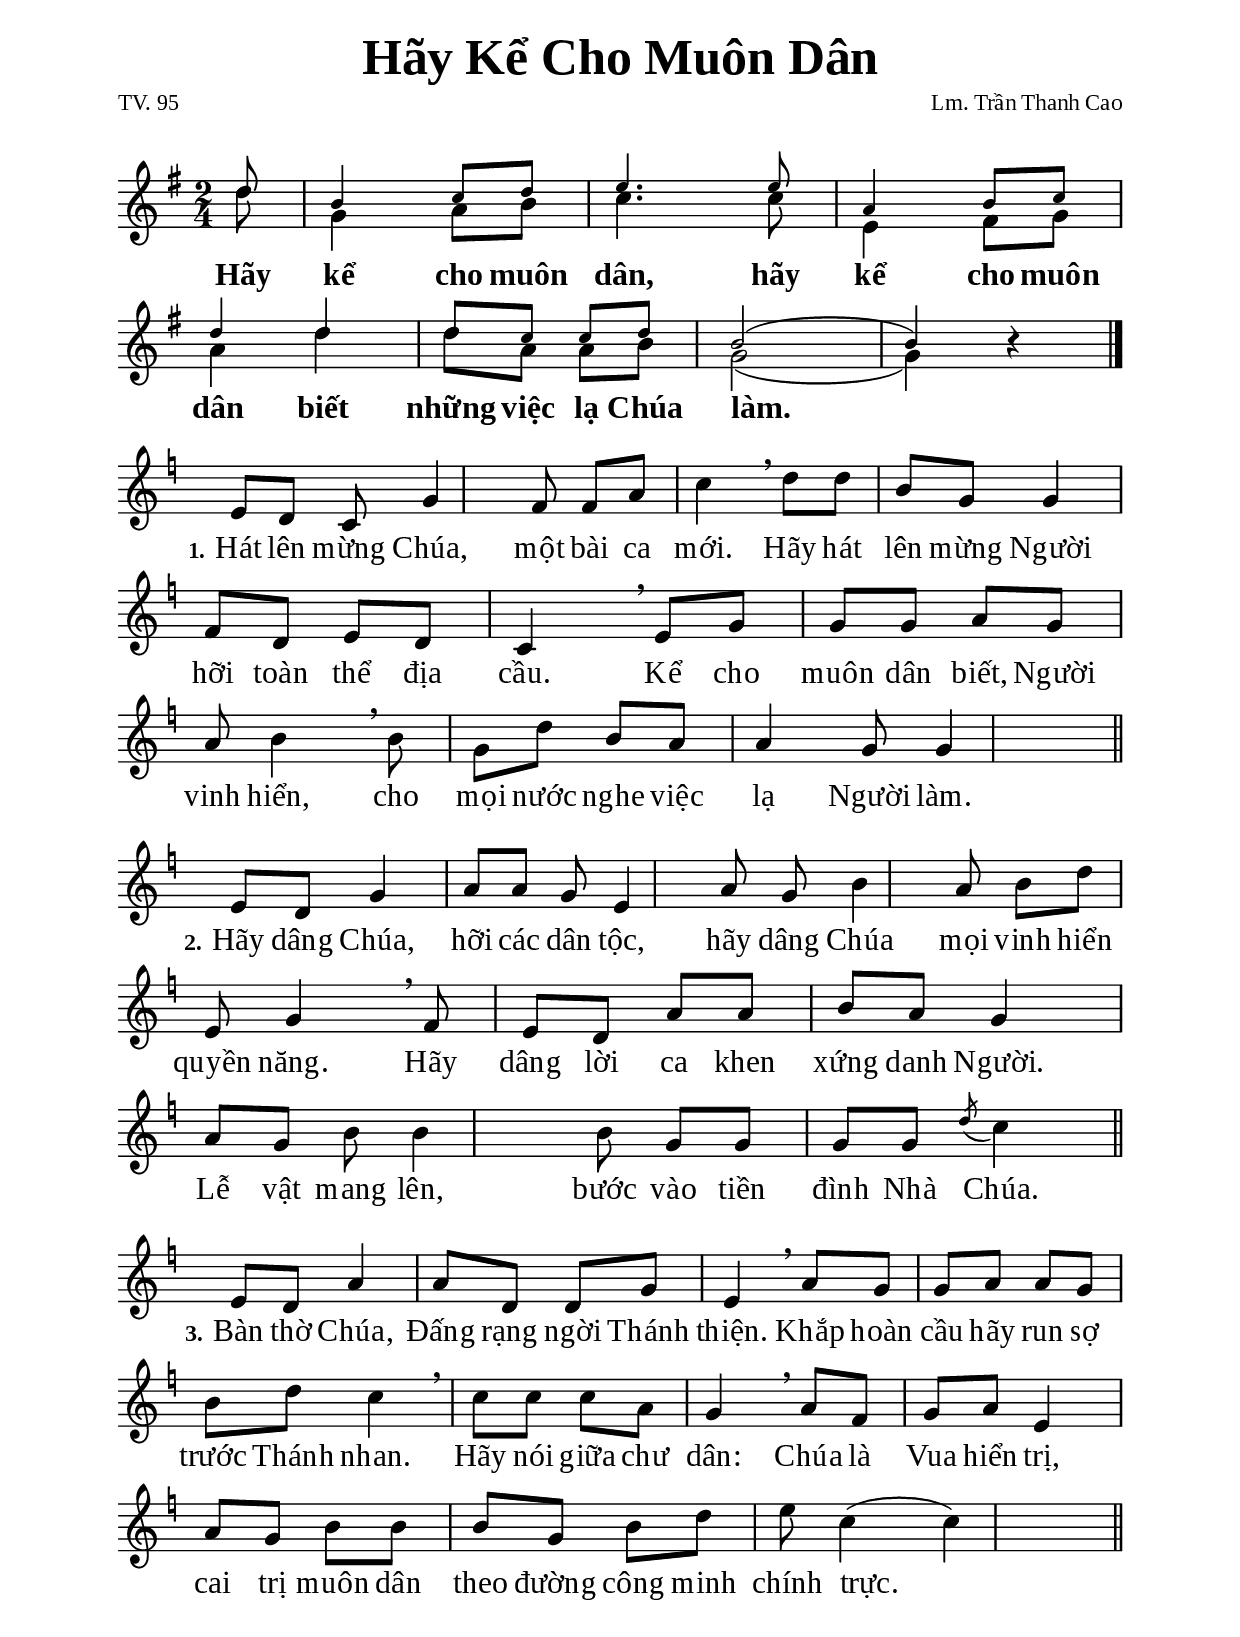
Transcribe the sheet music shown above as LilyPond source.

% Cài đặt chung
\version "2.20.0"
\include "english.ly"

\header {
  title = \markup { \fontsize #3 "Hãy Kể Cho Muôn Dân" }
  poet = "TV. 95"
  composer = "Lm. Trần Thanh Cao"
  arranger = " "
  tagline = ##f
}

\paper {
  #(set-paper-size "a4")
  top-margin = 10\mm
  bottom-margin = 10\mm
  left-margin = 20\mm
  right-margin = 20\mm
  indent = #0
  #(define fonts
    (make-pango-font-tree
      "Liberation Serif"
      "Liberation Serif"
      "Liberation Serif"
      (/ 20 20)))
  page-count = #1
}

% Nhạc điệp khúc
nhacDiepKhucSop = \relative c'' {
  \partial 8 d8 |
  g,4 a8 b |
  c4. c8 |
  e,4 fs8 g |
  a4 d |
  d8 a a b |
  g2 ( |
  g4) r \bar "|."
}

nhacDiepKhucBas = \relative c'' {
  \partial 8 d8 |
  b4 c8 d |
  e4. e8 |
  a,4 b8 c |
  d4 d |
  d8 c c d |
  b2 ( |
  b4) r
}

% Nhạc phiên khúc
nhacPhienKhucMot = \relative c' {
  e8 d c g'4 f8 f a c4 \breathe
  d8 d b g g4 f8 d e d c4 \breathe
  e8 g g g a g a b4 \breathe
  b8 g d' b a a4 g8 g4 \bar "||"
}

nhacPhienKhucHai = \relative c' {
  e8 d g4 a8 a g e4 a8 g b4 a8 b d e, g4 \breathe
  f8 e d a' a b a g4
  a8 g b b4 b8 g g g g \acciaccatura d' c4 \bar "||"
}

nhacPhienKhucBa = \relative c' {
  e8 d a'4 a8 d, d g e4 \breathe
  a8 g g a a g b d c4 \breathe
  c8 c c a g4 \breathe
  a8 f g a e4 a8 g b b b g b d e c4 (c) \bar "||"
}

% Lời điệp khúc
loiDiepKhuc = \lyricmode {
  Hãy kể cho muôn dân,
  hãy kể cho muôn dân biết những việc lạ Chúa làm.
}

% Lời phiên khúc
loiPhienKhucMot = \lyricmode {
  \set stanza = #"1."
  Hát lên mừng Chúa, một bài ca mới.
  Hãy hát lên mừng Người hỡi toàn thể địa cầu.
  Kể cho muôn dân biết, Người vinh hiển,
  cho mọi nước nghe việc lạ Người làm.
}

loiPhienKhucHai = \lyricmode {
  \set stanza = #"2."
  Hãy dâng Chúa, hỡi các dân tộc,
  hãy dâng Chúa mọi vinh hiển quyền năng.
  Hãy dâng lời ca khen xứng danh Người.
  Lễ vật mang lên, bước vào tiền đình Nhà Chúa.
}

loiPhienKhucBa = \lyricmode {
  \set stanza = #"3."
  Bàn thờ Chúa, Đấng rạng ngời Thánh thiện.
  Khắp hoàn cầu hãy run sợ trước Thánh nhan.
  Hãy nói giữa chư dân:
  Chúa là Vua hiển trị,
  cai trị muôn dân theo đường công minh chính trực.
}


% Dàn trang
\score {
  \new ChoirStaff <<
    \new Staff = diepKhuc \with {
        \consists "Merge_rests_engraver"
        \magnifyStaff #(magstep +1)
      }
      <<
      \new Voice = beSop {
        \voiceTwo \key g \major \time 2/4 \nhacDiepKhucSop
      }
      \new Voice = beBas {
        \override NoteHead.font-size = #-2
        \voiceOne \key g \major \time 2/4 \nhacDiepKhucBas
      }
    >>
    \new Lyrics \lyricsto beSop \loiDiepKhuc
  >>
  \layout {
    \override Lyrics.LyricText.font-series = #'bold
    \override Lyrics.LyricText.font-size = #+3
    \override Lyrics.LyricSpace.minimum-distance = #0.5
    \override Score.BarNumber.break-visibility = ##(#f #f #f)
  }
}

\score {
  \new ChoirStaff <<
    \new Staff = phienKhuc \with {
        \magnifyStaff #(magstep +1)
      }
      <<
      \new Voice = beSop {
        \key c \major \time 2/4
        \set Staff.keyAlterations = #`(((1 . 3) . ,NATURAL))
        \nhacPhienKhucMot
      }
    >>
    \new Lyrics \lyricsto beSop \loiPhienKhucMot
  >>
  \layout {
    \override Staff.TimeSignature.transparent = ##t
    \override Lyrics.LyricText.font-size = #+3
    \override Lyrics.LyricSpace.minimum-distance = #0.5
    \override Score.BarNumber.break-visibility = ##(#f #f #f)
    \set Score.barAlways = ##t
    \set Score.defaultBarType = ""
  } 
}

\score {
  \new ChoirStaff <<
    \new Staff = phienKhuc \with {
        \magnifyStaff #(magstep +1)
      }
      <<
      \new Voice = beSop {
        \key c \major \time 2/4
        \set Staff.keyAlterations = #`(((1 . 3) . ,NATURAL))
        \nhacPhienKhucHai
      }
    >>
    \new Lyrics \lyricsto beSop \loiPhienKhucHai
  >>
  \layout {
    \override Staff.TimeSignature.transparent = ##t
    \override Lyrics.LyricText.font-size = #+3
    \override Lyrics.LyricSpace.minimum-distance = #0.5
    \override Score.BarNumber.break-visibility = ##(#f #f #f)
    \set Score.barAlways = ##t
    \set Score.defaultBarType = ""
  } 
}

\score {
  \new ChoirStaff <<
    \new Staff = phienKhuc \with {
        \magnifyStaff #(magstep +1)
      }
      <<
      \new Voice = beSop {
        \key c \major \time 2/4
        \set Staff.keyAlterations = #`(((1 . 3) . ,NATURAL))
        \nhacPhienKhucBa
      }
    >>
    \new Lyrics \lyricsto beSop \loiPhienKhucBa
  >>
  \layout {
    \override Staff.TimeSignature.transparent = ##t
    \override Lyrics.LyricText.font-size = #+3
    \override Lyrics.LyricSpace.minimum-distance = #0.5
    \override Score.BarNumber.break-visibility = ##(#f #f #f)
    \set Score.barAlways = ##t
    \set Score.defaultBarType = ""
  } 
}

